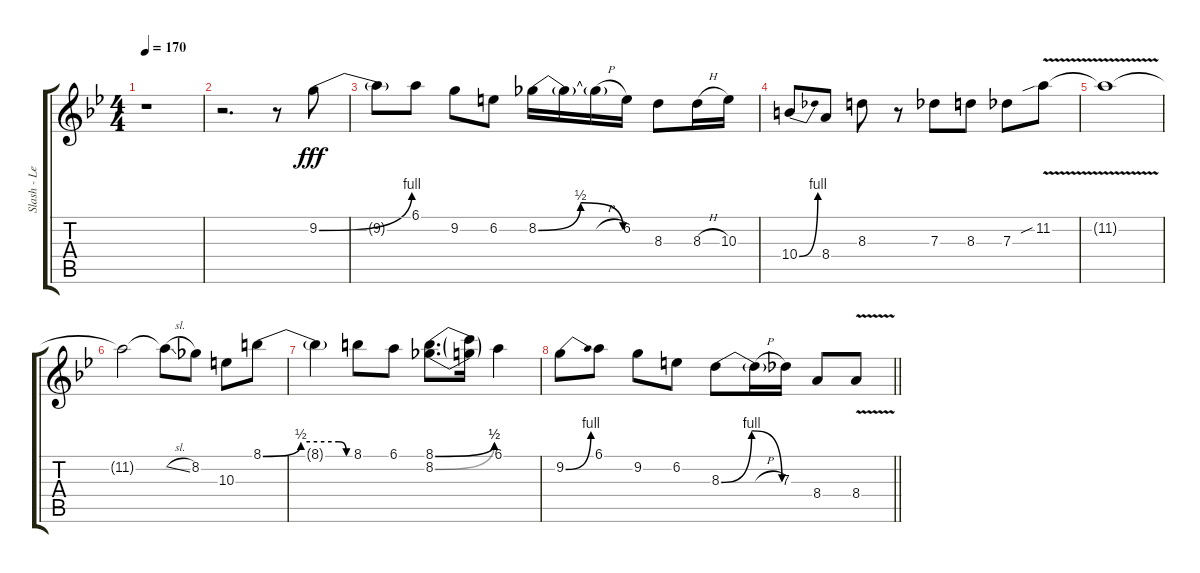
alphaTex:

\track ("Slash - Lead Guitar" "Slash - Le") {instrument distortionguitar}
\staff {score tabs}
\tuning (Eb4 Bb3 Gb3 Db3 Ab2 Eb2) {hide}
\ts (4 4)
\tempo 170
\clef g2
\ks bb
r.1{dy fff} |
r.2{d} r.8 9.2{be (bend 0 0 60 4)}.8 |
9.2{t}.8 6.1.8 9.2.8 6.2.8 8.2{be (bendrelease 0 0 30 2 30 2 60 0)}.16 8.2{t}.16 8.2{h t}.16 6.2.16 8.3.8 8.3{h}.16 10.3.16 |
10.4{be (bend 0 0 60 4)}.8 8.4.8 8.3.8 r.8 7.3.8 8.3.8 7.3.8 11.2{v sib}.8 |
11.2{t}.1 |
11.2{t}.2 11.2{sl t}.8 8.2.8 10.3.8 8.1{be (custom 0 0 25 2 50 2 55 0 60 0)}.8 |
8.1{t}.4 8.1.8 6.1.8 (8.1{be (bend 0 0 60 2)} 8.2{be (bend 0 0 60 2)}).8{d} (8.1{t} 8.2{t}).16 6.1.4 |
\barLineRight lightlight
9.2{be (bend 0 0 60 4)}.8 6.1.8 9.2.8 6.2.8 8.3{be (bendrelease 0 0 31 4 31 4 60 0)}.8 8.3{h t}.16 7.3.16 8.4.8 8.4{v}.8
